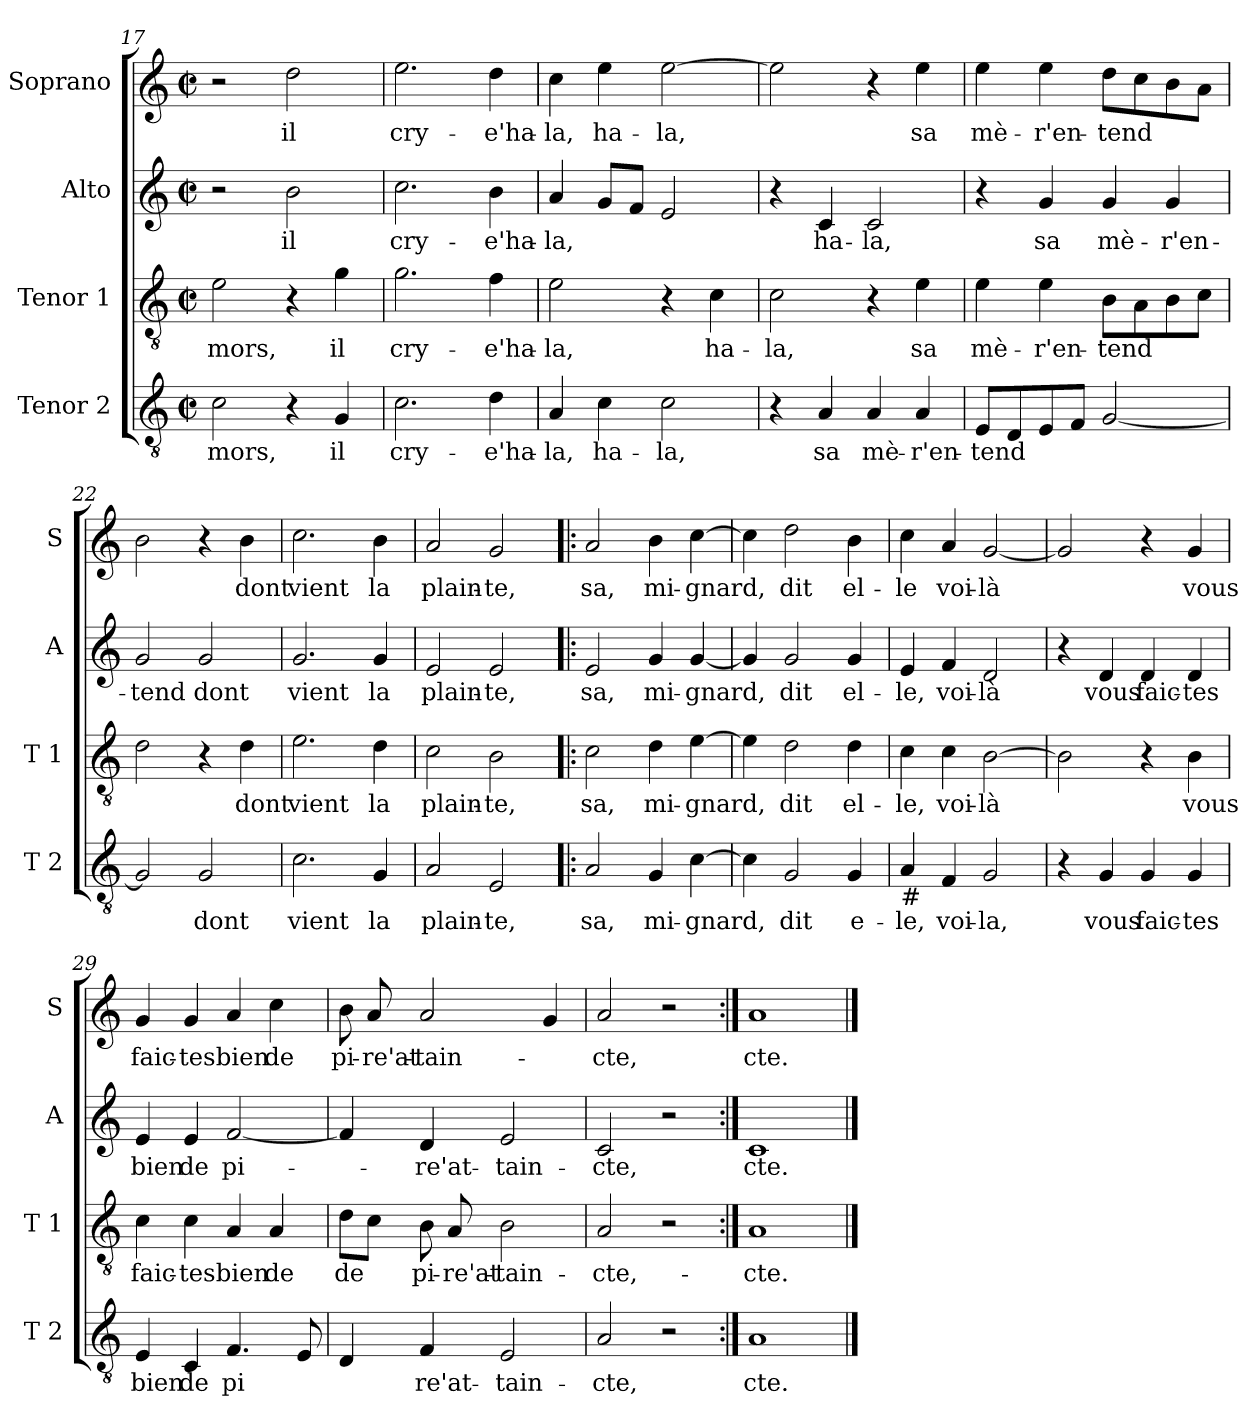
**kern	**text	**kern	**text	**kern	**text	**kern	**text
*part4	*part4	*part3	*part3	*part2	*part2	*part1	*part1
*staff4	*staff4	*staff3	*staff3	*staff2	*staff2	*staff1	*staff1
*I"Tenor 2	*	*I"Tenor 1	*	*I"Alto	*	*I"Soprano	*
*I'T 2	*	*I'T 1	*	*I'A	*	*I'S	*
*clefGv2	*	*clefGv2	*	*clefG2	*	*clefG2	*
*k[]	*	*k[]	*	*k[]	*	*k[]	*
*C:	*	*C:	*	*C:	*	*C:	*
*M2/2	*	*M2/2	*	*M2/2	*	*M2/2	*
*met(c|)	*	*met(c|)	*	*met(c|)	*	*met(c|)	*
=17	=17	=17	=17	=17	=17	=17	=17
!	!LO:LY:b	!	!LO:LY:b	!	!	!	!
2c\	mors,	2e\	mors,	2r	.	2r	.
!	!	!	!	!	!LO:LY:b	!	!LO:LY:b
4r	.	4r	.	2b\	il	2dd\	il
!	!LO:LY:b	!	!LO:LY:b	!	!	!	!
4G/	il	4g\	il	.	.	.	.
=18	=18	=18	=18	=18	=18	=18	=18
!	!LO:LY:b	!	!LO:LY:b	!	!LO:LY:b	!	!LO:LY:b
2.c\	cry-	2.g\	cry-	2.cc\	cry-	2.ee\	cry-
!	!LO:LY:b	!	!LO:LY:b	!	!LO:LY:b	!	!LO:LY:b
4d\	-e'ha-	4f\	-e'ha-	4b\	-e'ha-	4dd\	-e'ha-
=19	=19	=19	=19	=19	=19	=19	=19
!	!LO:LY:b	!	!LO:LY:b	!	!LO:LY:b	!	!LO:LY:b
4A/	-la,	2e\	-la,	4a/	-la,	4cc\	-la,
!	!LO:LY:b	!	!	!	!	!	!LO:LY:b
4c\	ha-	.	.	8g/L	.	4ee\	ha-
.	.	.	.	8f/J	.	.	.
!	!LO:LY:b	!	!	!	!	!	!LO:LY:b
2c\	-la,	4r	.	2e/	.	[2ee\	-la,
!	!	!	!LO:LY:b	!	!	!	!
.	.	4c\	ha-	.	.	.	.
!!LO:LB:g=z
=20	=20	=20	=20	=20	=20	=20	=20
!	!	!	!LO:LY:b	!	!	!	!
4r	.	2c\	-la,	4r	.	2ee\]	.
!	!LO:LY:b	!	!	!	!LO:LY:b	!	!
4A/	sa	.	.	4c/	ha-	.	.
!	!LO:LY:b	!	!	!	!LO:LY:b	!	!
4A/	mè-	4r	.	2c/	-la,	4r	.
!	!LO:LY:b	!	!LO:LY:b	!	!	!	!LO:LY:b
4A/	-r'en-	4e\	sa	.	.	4ee\	sa
=21	=21	=21	=21	=21	=21	=21	=21
!	!LO:LY:b	!	!LO:LY:b	!	!	!	!LO:LY:b
8E/L	-tend	4e\	mè-	4r	.	4ee\	mè-
8D/	.	.	.	.	.	.	.
!	!	!	!LO:LY:b	!	!LO:LY:b	!	!LO:LY:b
8E/	.	4e\	-r'en-	4g/	sa	4ee\	-r'en-
8F/J	.	.	.	.	.	.	.
!	!	!	!LO:LY:b	!	!LO:LY:b	!	!LO:LY:b
[2G/	.	8B\L	-tend	4g/	mè-	8dd\L	-tend
.	.	8A\	.	.	.	8cc\	.
!	!	!	!	!	!LO:LY:b	!	!
.	.	8B\	.	4g/	-r'en-	8b\	.
.	.	8c\J	.	.	.	8a\J	.
=22	=22	=22	=22	=22	=22	=22	=22
!	!	!	!	!	!LO:LY:b	!	!
2G/]	.	2d\	.	2g/	-tend	2b\	.
!	!LO:LY:b	!	!	!	!LO:LY:b	!	!
2G/	dont	4r	.	2g/	dont	4r	.
!	!	!	!LO:LY:b	!	!	!	!LO:LY:b
.	.	4d\	dont	.	.	4b\	dont
=23	=23	=23	=23	=23	=23	=23	=23
!	!LO:LY:b	!	!LO:LY:b	!	!LO:LY:b	!	!LO:LY:b
2.c\	vient	2.e\	vient	2.g/	vient	2.cc\	vient
!	!LO:LY:b	!	!LO:LY:b	!	!LO:LY:b	!	!LO:LY:b
4G/	la	4d\	la	4g/	la	4b\	la
=24	=24	=24	=24	=24	=24	=24	=24
!	!LO:LY:b	!	!LO:LY:b	!	!LO:LY:b	!	!LO:LY:b
2A/	plain-	2c\	plain-	2e/	plain-	2a/	plain-
!	!LO:LY:b	!	!LO:LY:b	!	!LO:LY:b	!	!LO:LY:b
2E/	-te,	2B\	-te,	2e/	-te,	2g/	-te,
!!LO:PB:g=z
=25!|:	=25!|:	=25!|:	=25!|:	=25!|:	=25!|:	=25!|:	=25!|:
!	!LO:LY:b	!	!LO:LY:b	!	!LO:LY:b	!	!LO:LY:b
2A/	sa,	2c\	sa,	2e/	sa,	2a/	sa,
!	!LO:LY:b	!	!LO:LY:b	!	!LO:LY:b	!	!LO:LY:b
4G/	mi-	4d\	mi-	4g/	mi-	4b\	mi-
!	!LO:LY:b	!	!LO:LY:b	!	!LO:LY:b	!	!LO:LY:b
[4c\	-gnard,	[4e\	-gnard,	[4g/	-gnard,	[4cc\	-gnard,
=26	=26	=26	=26	=26	=26	=26	=26
4c\]	.	4e\]	.	4g/]	.	4cc\]	.
!	!LO:LY:b	!	!LO:LY:b	!	!LO:LY:b	!	!LO:LY:b
2G/	dit	2d\	dit	2g/	dit	2dd\	dit
!	!LO:LY:b	!	!LO:LY:b	!	!LO:LY:b	!	!LO:LY:b
4G/	e-	4d\	el-	4g/	el-	4b\	el-
=27	=27	=27	=27	=27	=27	=27	=27
!LO:TX:b:t=#	!	!	!	!	!	!	!
!	!LO:LY:b	!	!LO:LY:b	!	!LO:LY:b	!	!LO:LY:b
4A/	-le,	4c\	-le,	4e/	-le,	4cc\	-le
!	!LO:LY:b	!	!LO:LY:b	!	!LO:LY:b	!	!LO:LY:b
4F/	voi-	4c\	voi-	4f/	voi-	4a/	voi-
!	!LO:LY:b	!	!LO:LY:b	!	!LO:LY:b	!	!LO:LY:b
2G/	-la,	[2B\	-là	2d/	-là	[2g/	-là
=28	=28	=28	=28	=28	=28	=28	=28
4r	.	2B\]	.	4r	.	2g/]	.
!	!LO:LY:b	!	!	!	!LO:LY:b	!	!
4G/	vous	.	.	4d/	vous	.	.
!	!LO:LY:b	!	!	!	!LO:LY:b	!	!
4G/	faic-	4r	.	4d/	faic-	4r	.
!	!LO:LY:b	!	!LO:LY:b	!	!LO:LY:b	!	!LO:LY:b
4G/	-tes	4B\	vous	4d/	-tes	4g/	vous
!!LO:LB:g=z
=29	=29	=29	=29	=29	=29	=29	=29
!	!LO:LY:b	!	!LO:LY:b	!	!LO:LY:b	!	!LO:LY:b
4E/	bien	4c\	faic-	4e/	bien	4g/	faic-
!	!LO:LY:b	!	!LO:LY:b	!	!LO:LY:b	!	!LO:LY:b
4C/	de	4c\	-tes	4e/	de	4g/	-tes
!	!LO:LY:b	!	!LO:LY:b	!	!LO:LY:b	!	!LO:LY:b
4.F/	pi	4A/	bien	[2f/	pi-	4a/	bien
!	!	!	!LO:LY:b	!	!	!	!LO:LY:b
.	.	4A/	de	.	.	4cc\	de
8E/	.	.	.	.	.	.	.
=30	=30	=30	=30	=30	=30	=30	=30
!	!	!	!LO:LY:b	!	!	!	!LO:LY:b
4D/	.	8d\L	de	4f/]	.	8b\	pi-
!	!	!	!	!	!	!	!LO:LY:b
.	.	8c\J	.	.	.	8a/	-re'at-
!	!LO:LY:b	!	!LO:LY:b	!	!LO:LY:b	!	!LO:LY:b
4F/	re'at-	8B\	pi-	4d/	-re'at-	2a/	-tain-
!	!	!	!LO:LY:b	!	!	!	!
.	.	8A/	-re'at-	.	.	.	.
!	!LO:LY:b	!	!LO:LY:b	!	!LO:LY:b	!	!
2E/	-tain-	2B\	-tain-	2e/	-tain-	.	.
.	.	.	.	.	.	4g/	.
=31	=31	=31	=31	=31	=31	=31	=31
!	!LO:LY:b	!	!LO:LY:b	!	!LO:LY:b	!	!LO:LY:b
2A/	-cte,	2A/	-cte,-	2c/	-cte,	2a/	-cte,
2r	.	2r	.	2r	.	2r	.
=32:|!	=32:|!	=32:|!	=32:|!	=32:|!	=32:|!	=32:|!	=32:|!
!	!LO:LY:b	!	!LO:LY:b	!	!LO:LY:b	!	!LO:LY:b
1A	cte.	1A	-cte.-	1c	cte.	1a	cte.
==	==	==	==	==	==	==	==
*-	*-	*-	*-	*-	*-	*-	*-
